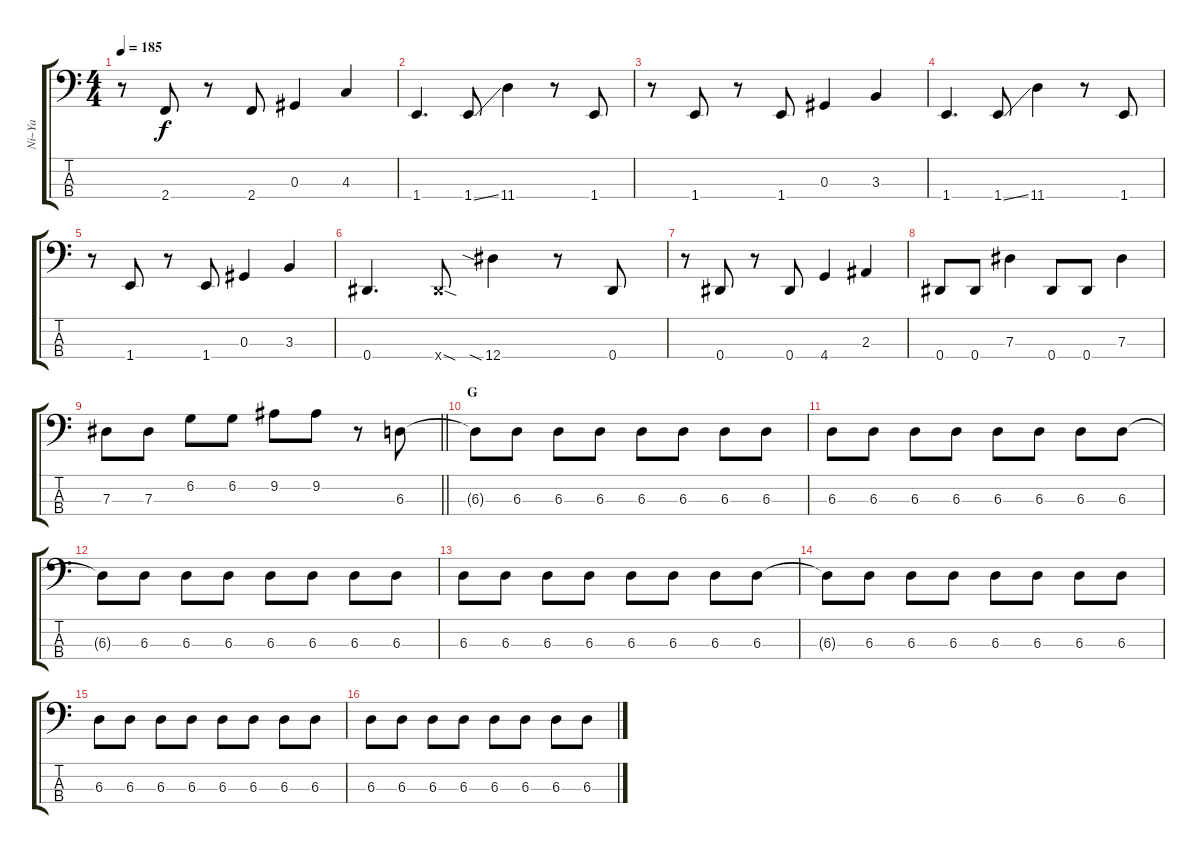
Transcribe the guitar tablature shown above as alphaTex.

\track ("Ni~Ya" "Ni~Ya") {instrument electricbasspick}
\staff {score tabs}
\tuning (Gb2 Db2 Ab1 Eb1) {hide}
\ts (4 4)
\tempo 185
\clef f4
\ks c
r.8{dy f} 2.4.8 r.8 2.4.8 0.3.4 4.3.4 |
1.4.4{d} 1.4{ss}.8 11.4.4 r.8 1.4.8 |
r.8 1.4.8 r.8 1.4.8 0.3.4 3.3.4 |
1.4.4{d} 1.4{ss}.8 11.4.4 r.8 1.4.8 |
r.8 1.4.8 r.8 1.4.8 0.3.4 3.3.4 |
0.4.4{d} 0.4{sod x}.8 12.4{sia}.4 r.8 0.4.8 |
r.8 0.4.8 r.8 0.4.8 4.4.4 2.3.4 |
0.4.8 0.4.8 7.3.4 0.4.8 0.4.8 7.3.4 |
\barLineRight lightlight
7.3.8 7.3.8 6.2.8 6.2.8 9.2.8 9.2.8 r.8 6.3.8 |
\section ("" "G")
6.3{t}.8 6.3.8 6.3.8 6.3.8 6.3.8 6.3.8 6.3.8 6.3.8 |
6.3.8 6.3.8 6.3.8 6.3.8 6.3.8 6.3.8 6.3.8 6.3.8 |
6.3{t}.8 6.3.8 6.3.8 6.3.8 6.3.8 6.3.8 6.3.8 6.3.8 |
6.3.8 6.3.8 6.3.8 6.3.8 6.3.8 6.3.8 6.3.8 6.3.8 |
6.3{t}.8 6.3.8 6.3.8 6.3.8 6.3.8 6.3.8 6.3.8 6.3.8 |
6.3.8 6.3.8 6.3.8 6.3.8 6.3.8 6.3.8 6.3.8 6.3.8 |
6.3.8 6.3.8 6.3.8 6.3.8 6.3.8 6.3.8 6.3.8 6.3.8
